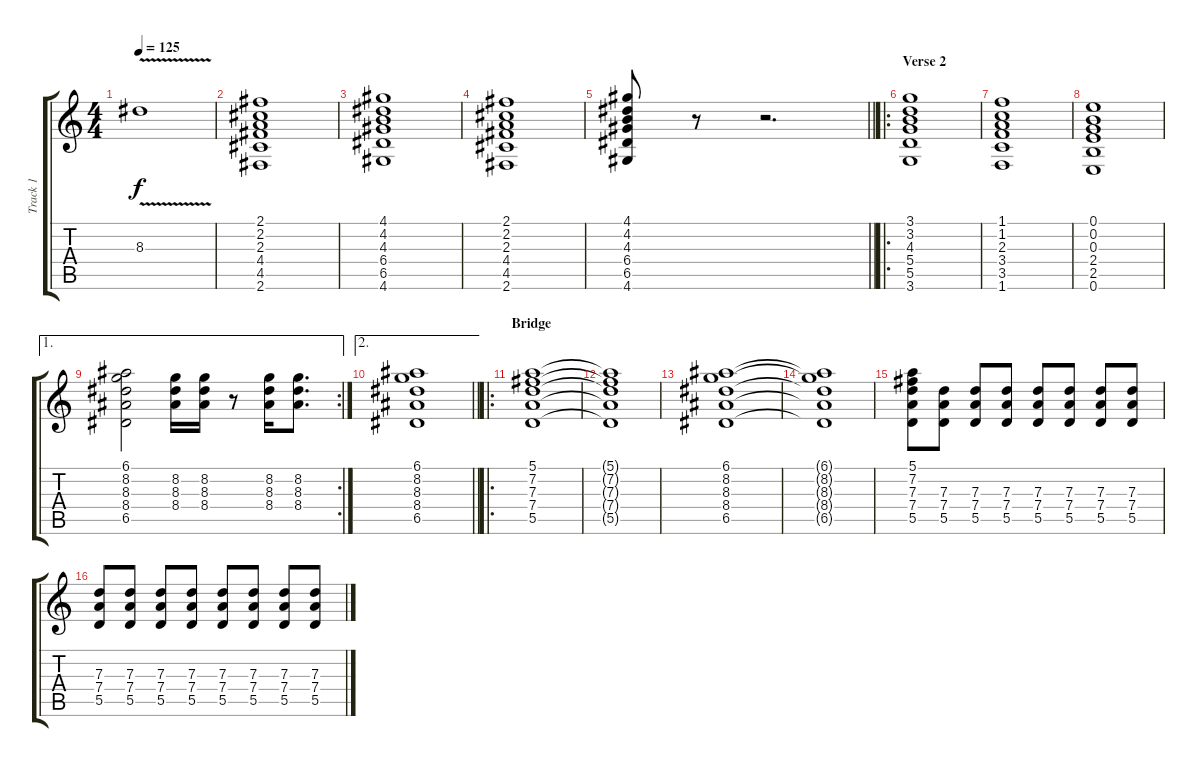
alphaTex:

\track ("Track 1" "Track 1") {instrument distortionguitar}
\staff {score tabs}
\tuning (E4 B3 G3 D3 A2 E2) {hide}
\ts (4 4)
\tempo 125
\clef g2
\ks c
8.3{v}.1{dy f} |
(2.1 2.2 2.3 4.4 4.5 2.6).1{instrument electricguitarclean} |
(4.1 4.2 4.3 6.4 6.5 4.6).1 |
(2.1 2.2 2.3 4.4 4.5 2.6).1 |
\barLineRight lightlight
(4.1 4.2 4.3 6.4 6.5 4.6).8 r.8 r.2{d} |
\ro
\section ("" "Verse 2")
(3.1 3.2 4.3 5.4 5.5 3.6).1 |
(1.1 1.2 2.3 3.4 3.5 1.6).1 |
(0.1 0.2 0.3 2.4 2.5 0.6).1 |
\ae 1
\rc 2
(6.1 8.2 8.3 8.4 6.5).2 (8.2 8.3 8.4).16 (8.2 8.3 8.4).16 r.8 (8.2 8.3 8.4).16 (8.2 8.3 8.4).8{d} |
\ae 2
\barLineRight lightlight
(6.1 8.2 8.3 8.4 6.5).1 |
\ro
\section ("" "Bridge")
(5.1 7.2 7.3 7.4 5.5).1 |
(5.1{t} 7.2{t} 7.3{t} 7.4{t} 5.5{t}).1 |
(6.1 8.2 8.3 8.4 6.5).1 |
(6.1{t} 8.2{t} 8.3{t} 8.4{t} 6.5{t}).1 |
(5.1 7.2 7.3 7.4 5.5).8 (7.3 7.4 5.5).8 (7.3 7.4 5.5).8 (7.3 7.4 5.5).8 (7.3 7.4 5.5).8 (7.3 7.4 5.5).8 (7.3 7.4 5.5).8 (7.3 7.4 5.5).8 |
(7.3 7.4 5.5).8 (7.3 7.4 5.5).8 (7.3 7.4 5.5).8 (7.3 7.4 5.5).8 (7.3 7.4 5.5).8 (7.3 7.4 5.5).8 (7.3 7.4 5.5).8 (7.3 7.4 5.5).8
